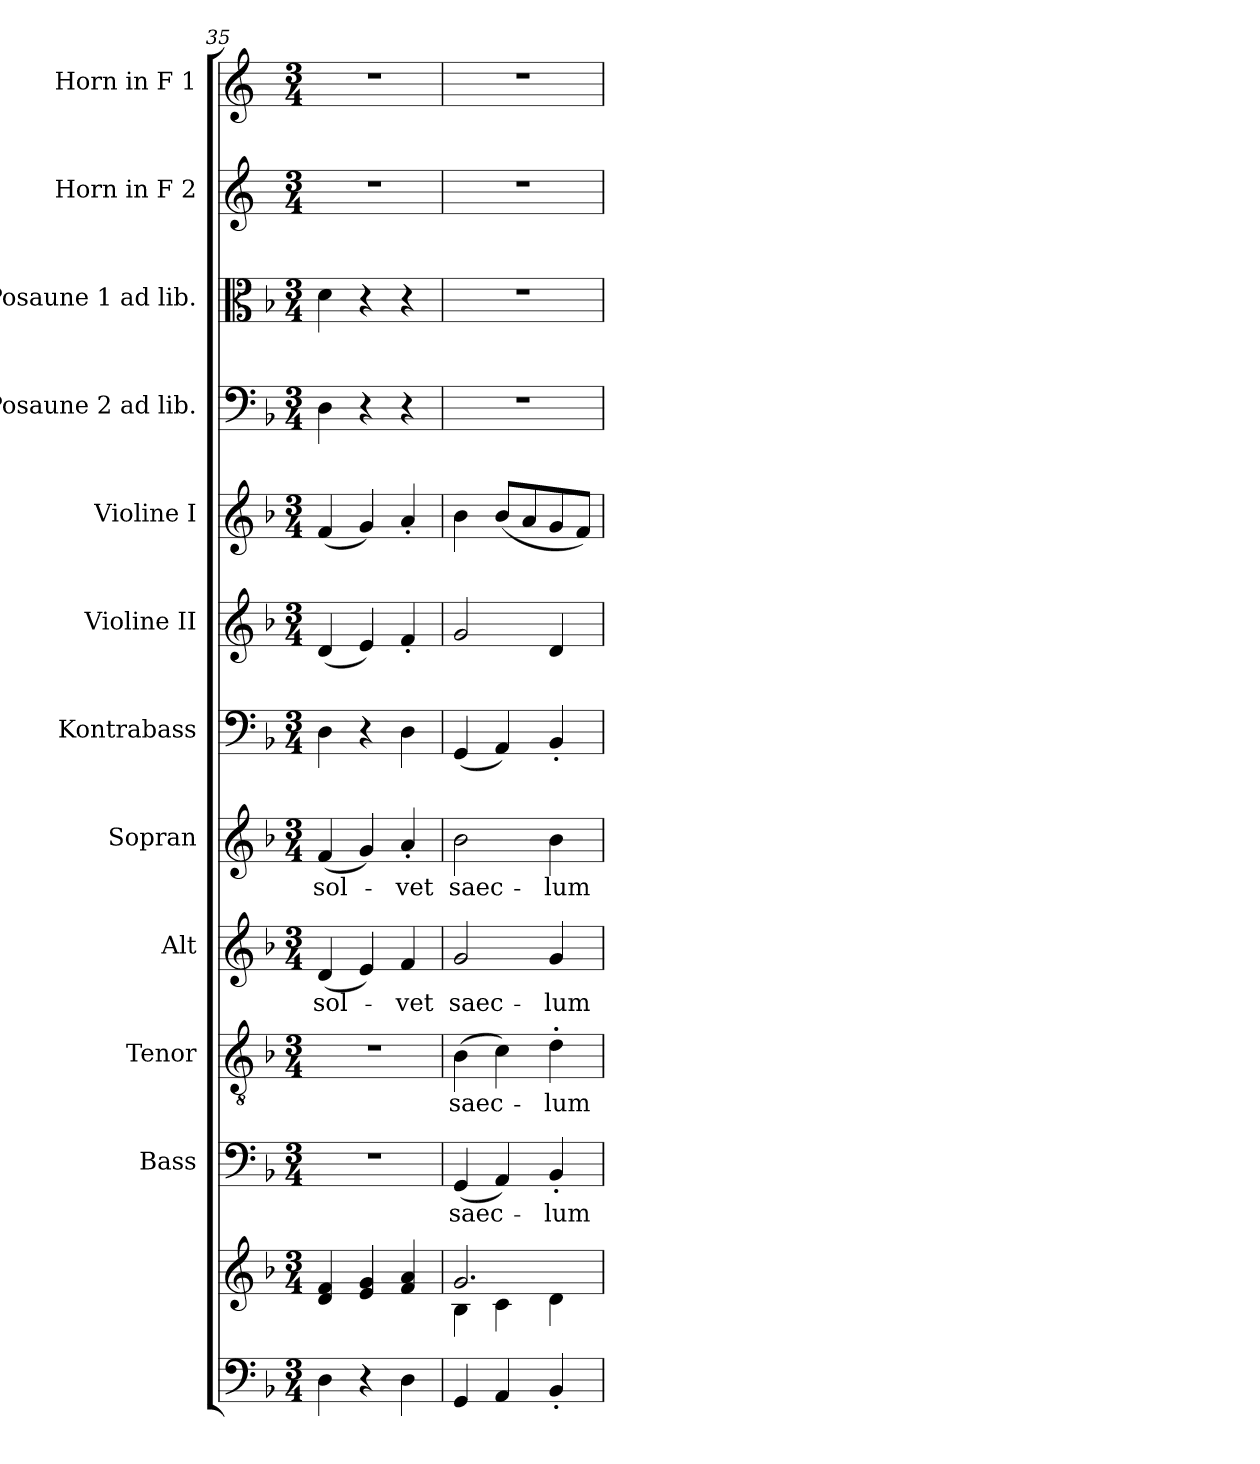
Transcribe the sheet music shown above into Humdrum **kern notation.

**kern	**kern	**kern	**text	**kern	**text	**kern	**text	**kern	**text	**kern	**kern	**kern	**kern	**kern	**kern	**kern
*part12	*part12	*part11	*part11	*part10	*part10	*part9	*part9	*part8	*part8	*part7	*part6	*part5	*part4	*part3	*part2	*part1
*staff13	*staff12	*staff11	*staff11	*staff10	*staff10	*staff9	*staff9	*staff8	*staff8	*staff7	*staff6	*staff5	*staff4	*staff3	*staff2	*staff1
*	*	*I"Bass	*	*I"Tenor	*	*I"Alt	*	*I"Sopran	*	*I"Kontrabass	*I"Violine II	*I"Violine I	*I"Posaune 2 ad lib.	*I"Posaune 1 ad lib.	*I"Horn in F 2	*I"Horn in F 1
*	*	*I'B.	*	*I'T.	*	*I'A.	*	*I'S.	*	*I'Kb.	*I'Vl. II	*I'Vl. I	*I'Pos. 2	*I'Pos. 1	*I'Hrn. F 2	*I'Hrn. F 1
*clefF4	*clefG2	*clefF4	*	*clefGv2	*	*clefG2	*	*clefG2	*	*clefF4	*clefG2	*clefG2	*clefF4	*clefC3	*clefG2	*clefG2
*	*	*	*	*	*	*	*	*	*	*ITrd7c12	*	*	*	*	*ITrd4c7	*ITrd4c7
*k[b-]	*k[b-]	*k[b-]	*	*k[b-]	*	*k[b-]	*	*k[b-]	*	*k[b-]	*k[b-]	*k[b-]	*k[b-]	*k[b-]	*k[b-]	*k[b-]
*F:	*F:	*F:	*	*F:	*	*F:	*	*F:	*	*F:	*F:	*F:	*F:	*F:	*F:	*F:
*M3/4	*M3/4	*M3/4	*	*M3/4	*	*M3/4	*	*M3/4	*	*M3/4	*M3/4	*M3/4	*M3/4	*M3/4	*M3/4	*M3/4
=35	=35	=35	=35	=35	=35	=35	=35	=35	=35	=35	=35	=35	=35	=35	=35	=35
!	!	!	!	!	!	!	!LO:LY:b	!	!LO:LY:b	!	!	!	!	!	!	!
4D\	4d/ 4f/	2.r	.	2.r	.	(<4d/	sol-	(<4f/	sol-	4DD\	(<4d/	(<4f/	4D\	4d\	2.r	2.r
4r	4e/ 4g/	.	.	.	.	4e/)	.	4g/)	.	4r	4e/)	4g/)	4r	4r	.	.
!	!	!	!	!	!	!	!LO:LY:b	!	!LO:LY:b	!	!	!	!	!	!	!
4D\	4f/ 4a/	.	.	.	.	4f/	-vet	4a'</	-vet	4DD\	4f'</	4a'</	4r	4r	.	.
=36	=36	=36	=36	=36	=36	=36	=36	=36	=36	=36	=36	=36	=36	=36	=36	=36
*	*^	*	*	*	*	*	*	*	*	*	*	*	*	*	*	*
!	!	!	!	!LO:LY:b	!	!LO:LY:b	!	!LO:LY:b	!	!LO:LY:b	!	!	!	!	!	!	!
4GG/	2.g/	4B-\	(<4GG/	saec-	(>4B-\	saec-	2g/	saec-	2b-\	saec-	(<4GGG/	2g/	4b-\	2.r	2.r	2.r	2.r
4AA/	.	4c\	4AA/)	.	4c\)	.	.	.	.	.	4AAA/)	.	(<8b-/L	.	.	.	.
.	.	.	.	.	.	.	.	.	.	.	.	.	8a/	.	.	.	.
!	!	!	!	!LO:LY:b	!	!LO:LY:b	!	!LO:LY:b	!	!LO:LY:b	!	!	!	!	!	!	!
4BB-'</	.	4d\	4BB-'</	-lum	4d'>\	-lum	4g/	-lum	4b-\	-lum	4BBB-'</	4d/	8g/	.	.	.	.
.	.	.	.	.	.	.	.	.	.	.	.	.	8f/J)	.	.	.	.
*	*v	*v	*	*	*	*	*	*	*	*	*	*	*	*	*	*	*
=	=	=	=	=	=	=	=	=	=	=	=	=	=	=	=	=
*-	*-	*-	*-	*-	*-	*-	*-	*-	*-	*-	*-	*-	*-	*-	*-	*-
